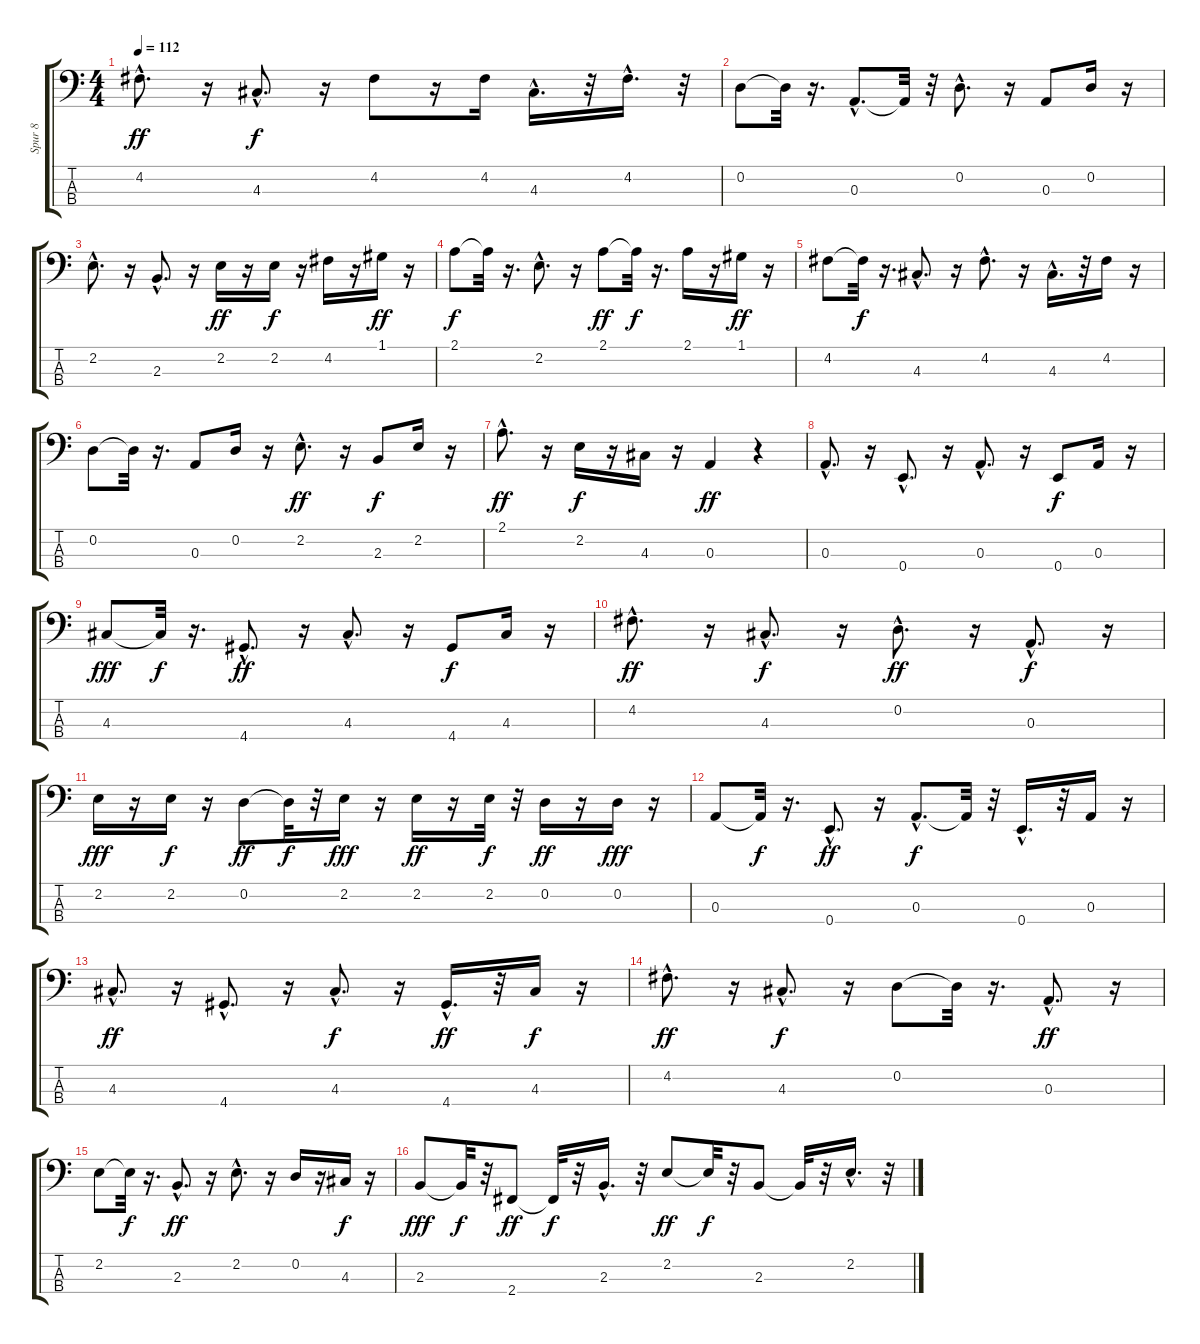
\track ("Spur 8" "Spur 8") {instrument electricbasspick}
\staff {score tabs}
\tuning (G2 D2 A1 E1) {hide}
\ts (4 4)
\tempo 112
\clef f4
\ks c
4.2{hac}.8{d dy ff} r.16 4.3{hac}.8{d dy f} r.16 4.2.8 r.16 4.2.16 4.3{hac}.16{d} r.32 4.2{hac}.16{d} r.32 |
0.2.8 0.2{t}.32 r.16{d} 0.3{hac}.8{d} 0.3{t}.32 r.32 0.2{hac}.8{d} r.16 0.3.8 0.2.16 r.16 |
2.2{hac}.8{d} r.16 2.3{hac}.8{d} r.16 2.2.16{dy ff} r.16 2.2.16{dy f} r.16 4.2.16 r.16 1.1.16{dy ff} r.16 |
2.1.8{dy f} 2.1{t}.32 r.16{d} 2.2{hac}.8{d} r.16 2.1.8{dy ff} 2.1{t}.32{dy f} r.16{d} 2.1.16 r.16 1.1.16{dy ff} r.16 |
4.2.8 4.2{t}.32{dy f} r.16{d} 4.3{hac}.8{d} r.16 4.2{hac}.8{d} r.16 4.3{hac}.16{d} r.32 4.2.16 r.16 |
0.2.8 0.2{t}.32 r.16{d} 0.3.8 0.2.16 r.16 2.2{hac}.8{d dy ff} r.16 2.3.8{dy f} 2.2.16 r.16 |
2.1{hac}.8{d dy ff} r.16 2.2.16{dy f} r.16 4.3.16 r.16 0.3.4{dy ff} r.4 |
0.3{hac}.8{d} r.16 0.4{hac}.8{d} r.16 0.3{hac}.8{d} r.16 0.4.8{dy f} 0.3.16 r.16 |
4.3.8{dy fff} 4.3{t}.32{dy f} r.16{d} 4.4{hac}.8{d dy ff} r.16 4.3{hac}.8{d} r.16 4.4.8{dy f} 4.3.16 r.16 |
4.2{hac}.8{d dy ff} r.16 4.3{hac}.8{d dy f} r.16 0.2{hac}.8{d dy ff} r.16 0.3{hac}.8{d dy f} r.16 |
2.2.16{dy fff} r.16 2.2.16{dy f} r.16 0.2.8{dy ff} 0.2{t}.32{dy f} r.32 2.2.16{dy fff} r.16 2.2.16{dy ff} r.16 2.2.32{dy f} r.32 0.2.16{dy ff} r.16 0.2.16{dy fff} r.16 |
0.3.8 0.3{t}.32{dy f} r.16{d} 0.4{hac}.8{d dy ff} r.16 0.3{hac}.8{d dy f} 0.3{t}.32 r.32 0.4{hac}.16{d} r.32 0.3.16 r.16 |
4.3{hac}.8{d dy ff} r.16 4.4{hac}.8{d} r.16 4.3{hac}.8{d dy f} r.16 4.4{hac}.16{d dy ff} r.32 4.3.16{dy f} r.16 |
4.2{hac}.8{d dy ff} r.16 4.3{hac}.8{d dy f} r.16 0.2.8 0.2{t}.32 r.16{d} 0.3{hac}.8{d dy ff} r.16 |
2.2.8 2.2{t}.32{dy f} r.16{d} 2.3{hac}.8{d dy ff} r.16 2.2{hac}.8{d} r.16 0.2.16 r.16 4.3.16{dy f} r.16 |
2.3.8{dy fff} 2.3{t}.32{dy f} r.32 2.4.8{dy ff} 2.4{t}.32{dy f} r.32 2.3{hac}.16{d} r.32 2.2.8{dy ff} 2.2{t}.32{dy f} r.32 2.3.8 2.3{t}.32 r.32 2.2{hac}.16{d} r.32
